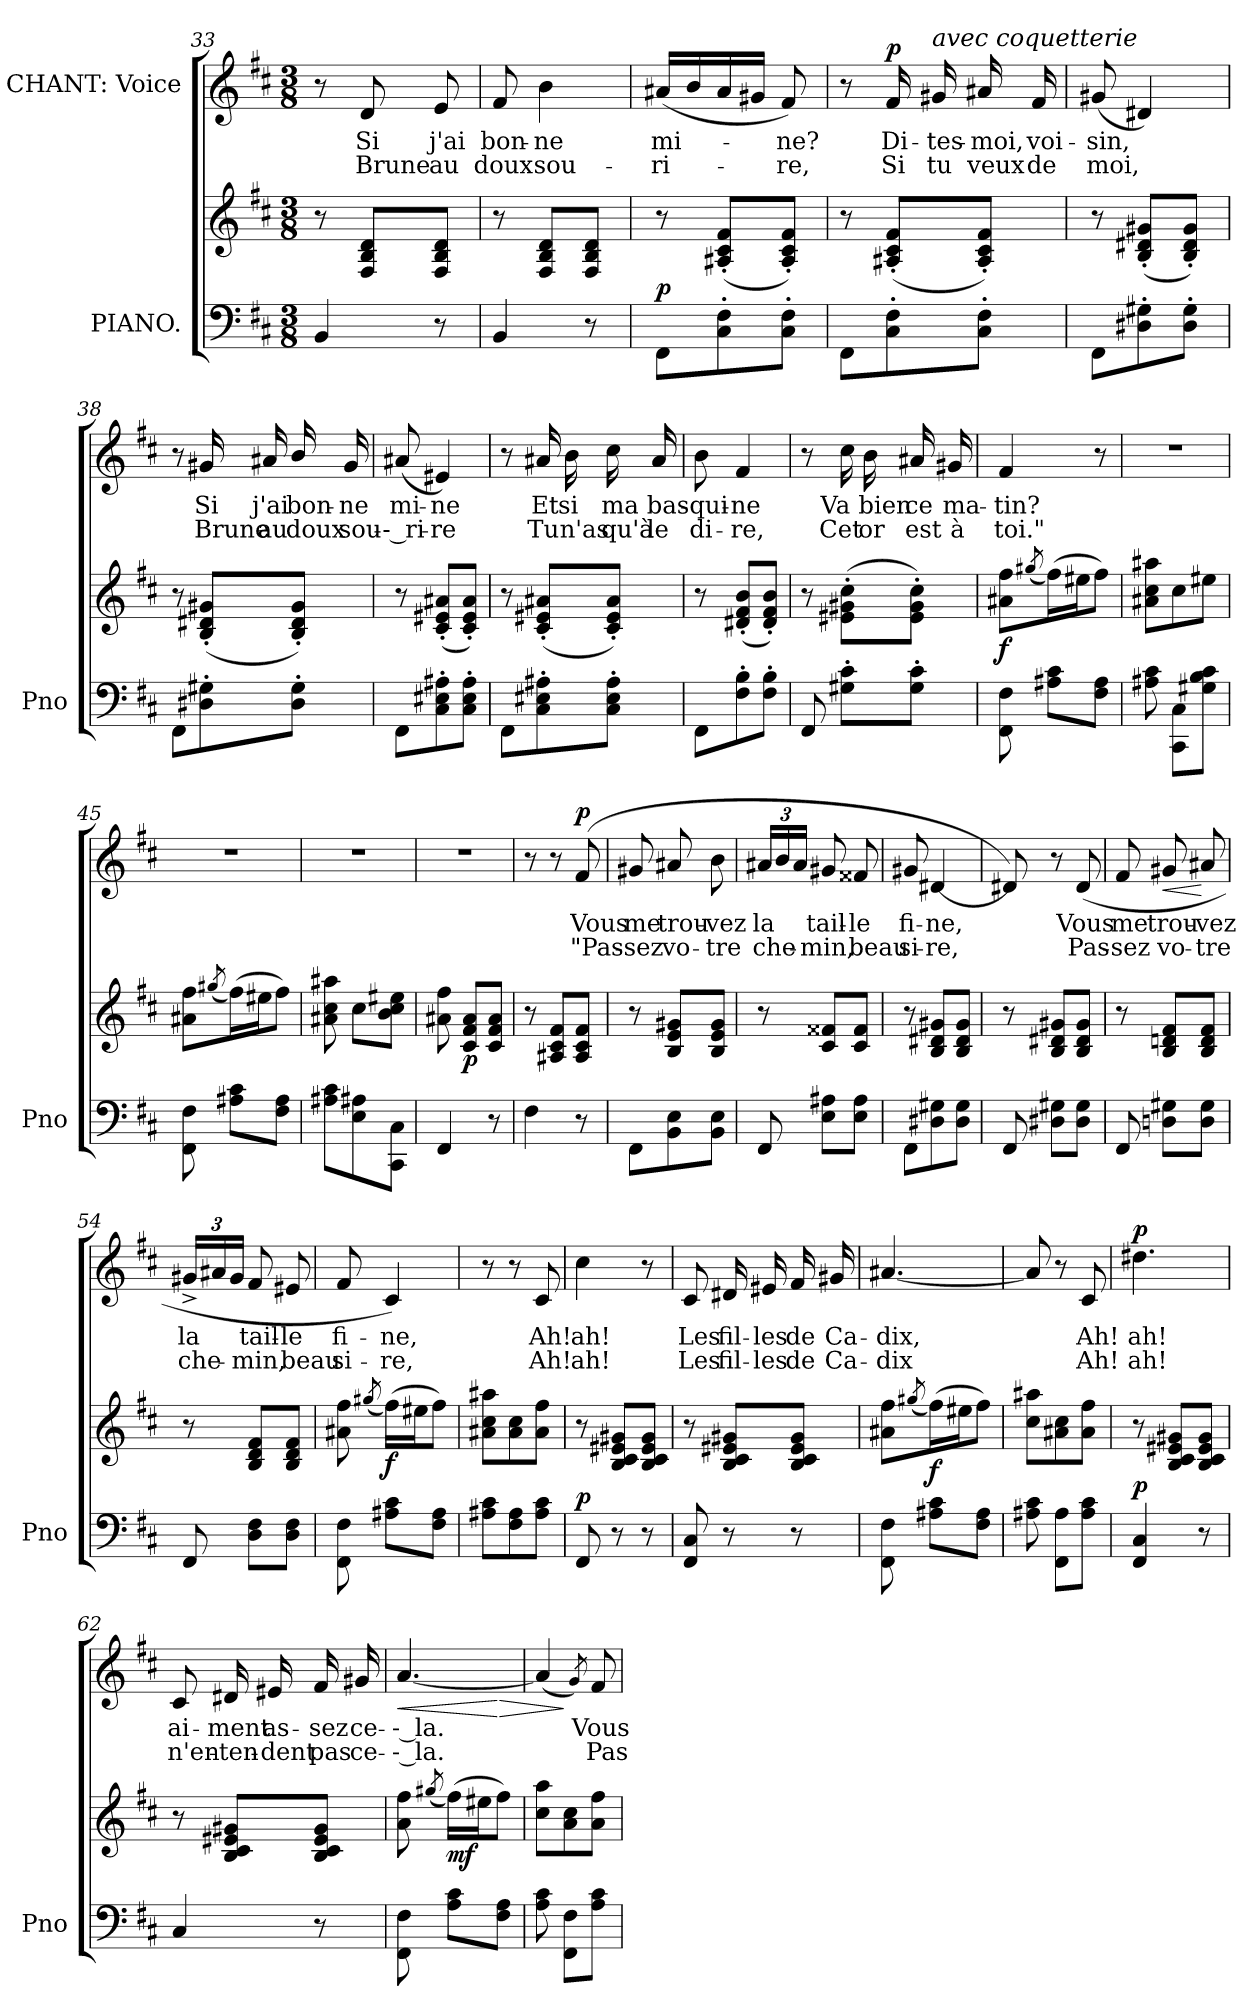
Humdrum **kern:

**kern	**kern	**dynam	**kern	**text	**text	**dynam
*part2	*part2	*part2	*part1	*part1	*part1	*part1
*staff3	*staff2	*staff2/3	*staff1	*staff1	*staff1	*staff1
*I"PIANO.	*	*	*I"CHANT: Voice	*	*	*
*I'Pno	*	*	*	*	*	*
*clefF4	*clefG2	*	*clefG2	*	*	*
*k[f#c#]	*k[f#c#]	*	*k[f#c#]	*	*	*
*M3/8	*M3/8	*	*M3/8	*	*	*
=33	=33	=33	=33	=33	=33	=33
4BB/	8r	.	8r	.	.	.
!	!	!	!	!LO:LY:b	!LO:LY:b	!
.	8F#/ 8B/ 8d/L	.	8d/	Si	Brune	.
!	!	!	!	!LO:LY:b	!LO:LY:b	!
8r	8F#/ 8B/ 8d/J	.	8e/	j'ai	au	.
=34	=34	=34	=34	=34	=34	=34
!	!	!	!	!LO:LY:b	!LO:LY:b	!
4BB/	8r	.	8f#/	bon-	doux	.
!	!	!	!	!LO:LY:b	!LO:LY:b	!
.	8F#/ 8B/ 8d/L	.	4b\	-ne	sou-	.
8r	8F#/ 8B/ 8d/J	.	.	.	.	.
=35	=35	=35	=35	=35	=35	=35
!	!	!LO:DY:a=2	!	!LO:LY:b	!LO:LY:b	!
8FF#\L	8r	p	(<16a#X/LL	mi-	-ri-	.
.	.	.	16b/	.	.	.
8C#\' 8F#\'	(<8A#X/' 8c#/' 8f#/'L	.	16a#/	.	.	.
.	.	.	16g#X/JJ	.	.	.
!	!	!	!	!LO:LY:b	!LO:LY:b	!
8C#\' 8F#\'J	8A#/' 8c#/' 8f#/'J)	.	8f#/)	-ne?	-re,	.
=36	=36	=36	=36	=36	=36	=36
8FF#\L	8r	.	8r	.	.	.
*	*	*	*MM100	*	*	*
!	!	!	!	!LO:LY:b	!LO:LY:b	!LO:DY:a
8C#\' 8F#\'	(<8A#X/' 8c#/' 8f#/'L	.	16f#/	Di-	Si	p
!	!	!	!LO:TX:a:i:t=avec coquetterie	!	!	!
!	!	!	!	!LO:LY:b	!LO:LY:b	!
.	.	.	16g#X/	-tes-	tu	.
!	!	!	!	!LO:LY:b	!LO:LY:b	!
8C#\' 8F#\'J	8A#/' 8c#/' 8f#/'J)	.	16a#X/	-moi,	veux	.
!	!	!	!	!LO:LY:b	!LO:LY:b	!
.	.	.	16f#/	voi-	de	.
=37	=37	=37	=37	=37	=37	=37
!	!	!	!	!LO:LY:b	!LO:LY:b	!
8FF#\L	8r	.	(<8g#X/	-sin,	moi,	.
8D#X\' 8G#X\'	(<8B/' 8d#X/' 8g#X/'L	.	4d#X/)	.	.	.
8D#\' 8G#\'J	8B/' 8d#/' 8g#/'J)	.	.	.	.	.
=38	=38	=38	=38	=38	=38	=38
8FF#\L	8r	.	8r	.	.	.
!	!	!	!	!LO:LY:b	!LO:LY:b	!
8D#X\' 8G#X\'	(<8B/' 8d#X/' 8g#X/'L	.	16g#X/	Si	Brune	.
!	!	!	!	!LO:LY:b	!LO:LY:b	!
.	.	.	16a#X/	j'ai	au	.
!	!	!	!	!LO:LY:b	!LO:LY:b	!
8D#\' 8G#\'J	8B/' 8d#/' 8g#/'J)	.	16b/	bon-	doux	.
!	!	!	!	!LO:LY:b	!LO:LY:b	!
.	.	.	16g#/	-ne	sou-	.
!!LO:LB:g=z
=39	=39	=39	=39	=39	=39	=39
!	!	!	!	!LO:LY:b	!LO:LY:b	!
8FF#\L	8r	.	(<8a#X/	mi-	-- ri-	.
!	!	!	!	!LO:LY:b	!LO:LY:b	!
8C#\' 8E#X\' 8A#X\'	(<8c#/' 8e#X/' 8a#X/'L	.	4e#X/)	-ne	-re	.
8C#\' 8E#\' 8A#\'J	8c#/' 8e#/' 8a#/'J)	.	.	.	.	.
=40	=40	=40	=40	=40	=40	=40
*	*	*	*MM104	*	*	*
8FF#\L	8r	.	8r	.	.	.
!	!	!	!	!LO:LY:b	!LO:LY:b	!
8C#\' 8E#X\' 8A#X\'	(<8c#/' 8e#X/' 8a#X/'L	.	16a#X/	Et	Tu	.
!	!	!	!	!LO:LY:b	!LO:LY:b	!
.	.	.	16b\	si	n'as	.
!	!	!	!	!LO:LY:b	!LO:LY:b	!
8C#\' 8E#\' 8A#\'J	8c#/' 8e#/' 8a#/'J)	.	16cc#\	ma	qu'à	.
!	!	!	!	!LO:LY:b	!LO:LY:b	!
.	.	.	16a#/	bas-	le	.
=41	=41	=41	=41	=41	=41	=41
!	!	!	!	!LO:LY:b	!LO:LY:b	!
8FF#\L	8r	.	8b\	-qui-	di-	.
!	!	!	!	!LO:LY:b	!LO:LY:b	!
8F#\' 8B\'	(<8d#X/' 8f#/' 8b/'L	.	4f#/	-ne	-re,	.
8F#\' 8B\'J	8d#/' 8f#/' 8b/'J)	.	.	.	.	.
=42	=42	=42	=42	=42	=42	=42
8FF#/	8r	.	8r	.	.	.
!	!	!	!	!LO:LY:b	!LO:LY:b	!
8G#X\' 8c#\'L	(>8e#X\' 8g#X\' 8cc#\'L	.	16cc#\	Va	Cet	.
!	!	!	!	!LO:LY:b	!LO:LY:b	!
.	.	.	16b\	bien	or	.
!	!	!	!	!LO:LY:b	!LO:LY:b	!
8G#\' 8c#\'J	8e#\' 8g#\' 8cc#\'J)	.	16a#X/	ce	est	.
!	!	!	!	!LO:LY:b	!LO:LY:b	!
.	.	.	16g#X/	ma-	à	.
=43	=43	=43	=43	=43	=43	=43
!	!	!LO:DY:b	!	!LO:LY:b	!LO:LY:b	!
*	*	*	*^	*	*	*
8FF#\ 8F#\	8a#X\ 8ff#\L	f	4f#/	8ryy	-tin?	toi."	.
*	*	*	*MM108	*	*	*	*
.	(<8qgg#X/	.	.	.	.	.	.
8A#X\ 8c#\L	(>16ff#\L)	.	.	4ryy	.	.	.
.	16ee#X\J	.	.	.	.	.	.
8F#\ 8A#\J	8ff#\J)	.	8r	.	.	.	.
*	*	*	*v	*v	*	*	*
=44	=44	=44	=44	=44	=44	=44
8A#X\ 8c#\	8a#X\ 8cc#\ 8aa#X\L	.	4.r	.	.	.
8CC#\ 8C#\L	8cc#\	.	.	.	.	.
8G#X\ 8B\ 8c#\J	8ee#X\J	.	.	.	.	.
=45	=45	=45	=45	=45	=45	=45
8FF#\ 8F#\	8a#X\ 8ff#\L	.	4.r	.	.	.
.	(<8qgg#X/	.	.	.	.	.
8A#X\ 8c#\L	(>16ff#\L)	.	.	.	.	.
.	16ee#X\J	.	.	.	.	.
8F#\ 8A#\J	8ff#\J)	.	.	.	.	.
!!LO:PB:g=z
=46	=46	=46	=46	=46	=46	=46
*	*	*	*MM104	*	*	*
8A#X\ 8c#\L	8a#X\ 8cc#\ 8aa#X\	.	4.r	.	.	.
8E\ 8A#X\	8cc#\L	.	.	.	.	.
8CC#\ 8C#\J	8b\ 8cc#\ 8ee#X\J	.	.	.	.	.
=47	=47	=47	=47	=47	=47	=47
4FF#/	8a#X\ 8ff#\	.	4.r	.	.	.
!	!	!LO:DY:b	!	!	!	!
.	8c#/ 8f#/ 8a#/L	p	.	.	.	.
8r	8c#/ 8f#/ 8a#/J	.	.	.	.	.
=48	=48	=48	=48	=48	=48	=48
4F#\	8r	.	8r	.	.	.
.	8A#X/ 8c#/ 8f#/L	.	8r	.	.	.
*	*	*	*MM100	*	*	*
!	!	!	!	!LO:LY:b	!LO:LY:b	!LO:DY:a
8r	8A#/ 8c#/ 8f#/J	.	(>8f#/	Vous	"Pas-	p
=49	=49	=49	=49	=49	=49	=49
!	!	!	!	!LO:LY:b	!LO:LY:b	!
8FF#\L	8r	.	8g#X/	me	-sez	.
!	!	!	!	!LO:LY:b	!LO:LY:b	!
8BB\ 8E\	8B/ 8e/ 8g#X/L	.	8a#X/	trou-	vo-	.
!	!	!	!	!LO:LY:b	!LO:LY:b	!
8BB\ 8E\J	8B/ 8e/ 8g#/J	.	8b\	-vez	-tre	.
=50	=50	=50	=50	=50	=50	=50
*	*	*	*Xbrackettup	*	*	*
!	!	!	!	!LO:LY:b	!LO:LY:b	!
8FF#/	8r	.	24a#X/LL	la	che-	.
.	.	.	24b/	.	.	.
.	.	.	24a#/JJ	.	.	.
!	!	!	!	!LO:LY:b	!LO:LY:b	!
8E\ 8A#X\L	8c#/ 8f##X/L	.	8g#X/	tail-	-min,	.
!	!	!	!	!LO:LY:b	!LO:LY:b	!
8E\ 8A#\J	8c#/ 8f##/J	.	8f##X/	-le	beau	.
!!LO:LB:g=z
=51	=51	=51	=51	=51	=51	=51
!	!	!	!	!LO:LY:b	!LO:LY:b	!
8FF#\L	8r	.	8g#X/	fi-	si-	.
!	!	!	!	!LO:LY:b	!LO:LY:b	!
8D#X\ 8G#X\	8B/ 8d#X/ 8g#X/L	.	[4d#X/	-ne,	-re,	.
8D#\ 8G#\J	8B/ 8d#/ 8g#/J	.	.	.	.	.
=52	=52	=52	=52	=52	=52	=52
8FF#/	8r	.	8d#X/])	.	.	.
8D#X\ 8G#X\L	8B/ 8d#X/ 8g#X/L	.	8r	.	.	.
!	!	!	!	!LO:LY:b	!LO:LY:b	!
8D#\ 8G#\J	8B/ 8d#/ 8g#/J	.	(>8d#/	Vous	Pas-	.
=53	=53	=53	=53	=53	=53	=53
!	!	!	!	!LO:LY:b	!LO:LY:b	!
8FF#/	8r	.	8f#/	me	-sez	.
!	!	!	!	!LO:LY:b	!LO:LY:b	!LO:HP:b
8Dn\ 8G#X\L	8B/ 8dn/ 8f#/L	.	8g#X/	trou-	vo-	<
!	!	!	!	!LO:LY:b	!LO:LY:b	!
8D\ 8G#\J	8B/ 8d/ 8f#/J	.	8a#X/	-vez	-tre	[
=54	=54	=54	=54	=54	=54	=54
!	!	!	!	!LO:LY:b	!LO:LY:b	!
8FF#/	8r	.	24g#X^/LL	la	che-	.
.	.	.	24a#X/	.	.	.
.	.	.	24g#/JJ	.	.	.
!	!	!	!	!LO:LY:b	!LO:LY:b	!
8D\ 8F#\L	8B/ 8d/ 8f#/L	.	8f#/	tail-	-min,	.
!	!	!	!	!LO:LY:b	!LO:LY:b	!
8D\ 8F#\J	8B/ 8d/ 8f#/J	.	8e#X/	-le	beau	.
=55	=55	=55	=55	=55	=55	=55
!	!	!	!	!LO:LY:b	!LO:LY:b	!
8FF#\ 8F#\	8a#X\ 8ff#\	.	8f#/	fi-	si-	.
.	(<8qgg#X/	.	.	.	.	.
!	!	!LO:DY:b	!	!LO:LY:b	!LO:LY:b	!
8A#X\ 8c#\L	(>16ff#\LL)	f	4c#/)	-ne,	-re,	.
.	16ee#X\J	.	.	.	.	.
8F#\ 8A#\J	8ff#\J)	.	.	.	.	.
=56	=56	=56	=56	=56	=56	=56
8A#X\ 8c#\L	8a#X\ 8cc#\ 8aa#X\L	.	8r	.	.	.
8F#\ 8A#\	8a#\ 8cc#\	.	8r	.	.	.
!	!	!	!	!LO:LY:b	!LO:LY:b	!
8A#\ 8c#\J	8a#\ 8ff#\J	.	8c#/	Ah!	Ah!	.
!!LO:LB:g=z
=57	=57	=57	=57	=57	=57	=57
!	!	!LO:DY:a=2	!	!LO:LY:b	!LO:LY:b	!
8FF#/	8r	p	4cc#\	ah!	ah!	.
8r	8B/ 8c#/ 8e#X/ 8g#X/L	.	.	.	.	.
8r	8B/ 8c#/ 8e#/ 8g#/J	.	8r	.	.	.
=58	=58	=58	=58	=58	=58	=58
!	!	!	!	!LO:LY:b	!LO:LY:b	!
8FF#/ 8C#/	8r	.	8c#/	Les	Les	.
!	!	!	!	!LO:LY:b	!LO:LY:b	!
8r	8B/ 8c#/ 8e#X/ 8g#X/L	.	16d#X/	fil-	fil-	.
!	!	!	!	!LO:LY:b	!LO:LY:b	!
.	.	.	16e#X/	-les	-les	.
!	!	!	!	!LO:LY:b	!LO:LY:b	!
8r	8B/ 8c#/ 8e#/ 8g#/J	.	16f#/	de	de	.
!	!	!	!	!LO:LY:b	!LO:LY:b	!
.	.	.	16g#X/	Ca-	Ca-	.
=59	=59	=59	=59	=59	=59	=59
!	!	!	!	!LO:LY:b	!LO:LY:b	!
8FF#\ 8F#\	8a#X\ 8ff#\L	.	[4.a#X/	-dix,	-dix	.
.	(<8qgg#X/	.	.	.	.	.
!	!	!LO:DY:b	!	!	!	!
8A#X\ 8c#\L	(>16ff#\L)	f	.	.	.	.
.	16ee#X\J	.	.	.	.	.
8F#\ 8A#\J	8ff#\J)	.	.	.	.	.
=60	=60	=60	=60	=60	=60	=60
8A#X\ 8c#\	8cc#\ 8aa#X\L	.	8a#/]	.	.	.
8FF#\ 8A#\L	8a#X\ 8cc#\	.	8r	.	.	.
!	!	!	!	!LO:LY:b	!LO:LY:b	!
8A#\ 8c#\J	8a#\ 8ff#\J	.	8c#/	Ah!	Ah!	.
=61	=61	=61	=61	=61	=61	=61
!	!	!LO:DY:a=2	!	!LO:LY:b	!LO:LY:b	!LO:DY:a
4FF#/ 4C#/	8r	p	4.dd#X\	ah!	ah!	p
.	8B/ 8c#/ 8e#X/ 8g#X/L	.	.	.	.	.
8r	8B/ 8c#/ 8e#/ 8g#/J	.	.	.	.	.
=62	=62	=62	=62	=62	=62	=62
!	!	!	!	!LO:LY:b	!LO:LY:b	!
4C#/	8r	.	8c#/	ai-	n'en-	.
!	!	!	!	!LO:LY:b	!LO:LY:b	!
.	8B/ 8c#/ 8e#X/ 8g#X/L	.	16d#X/	-ment	-ten-	.
!	!	!	!	!LO:LY:b	!LO:LY:b	!
.	.	.	16e#X/	as-	-dent	.
!	!	!	!	!LO:LY:b	!LO:LY:b	!
8r	8B/ 8c#/ 8e#/ 8g#/J	.	16f#/	-sez	pas	.
!	!	!	!	!LO:LY:b	!LO:LY:b	!
.	.	.	16g#X/	ce-	ce-	.
!!LO:LB:g=z
=63	=63	=63	=63	=63	=63	=63
*	*	*	*MM108	*	*	*
!	!	!	!	!LO:LY:b	!LO:LY:b	!LO:HP:b
*	*	*	*^	*	*	*
8FF#\ 8F#\	8a\ 8ff#\	.	[4.a/	4ryy	-- la.	-- la.	<
.	(<8qgg#X/	.	.	.	.	.	.
!	!	!LO:DY:b	!	!	!	!	!
8A\ 8c#\L	(>16ff#\LL)	mf	.	.	.	.	.
.	16ee#X\J	.	.	.	.	.	.
!	!	!	!	!	!	!	!LO:HP:n=1:b
8F#\ 8A\J	8ff#\J)	.	.	8ryy	.	.	[ >
=64	=64	=64	=64	=64	=64	=64	=64
8A\ 8c#\	8cc#\ 8aa\L	.	(<4a/]	8ryy	.	.	.
8FF#\ 8F#\L	8a\ 8cc#\	.	.	4ryy	.	.	]
*	*	*	*MM110	*	*	*	*
.	.	.	8qg/)	.	.	.	.
!	!	!	!	!	!LO:LY:b	!LO:LY:b	!
8A\ 8c#\J	8a\ 8ff#\J	.	8f#/	.	Vous	Pas-	.
*	*	*	*v	*v	*	*	*
=	=	=	=	=	=	=
*-	*-	*-	*-	*-	*-	*-
